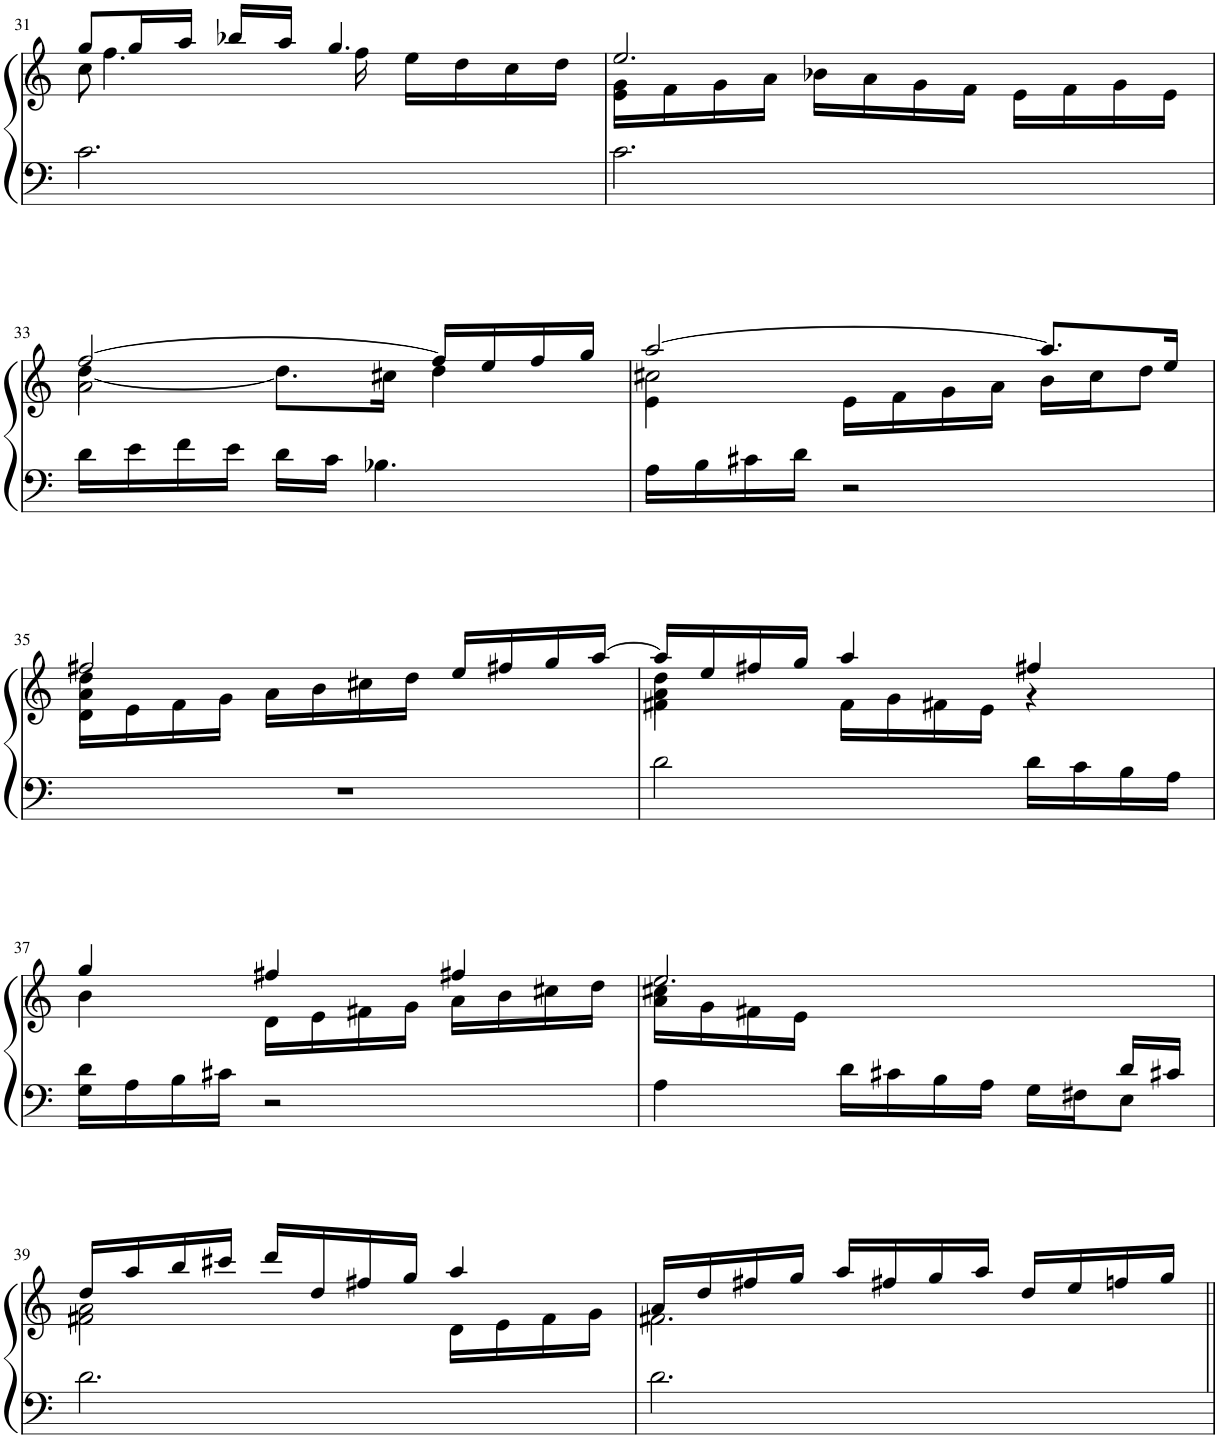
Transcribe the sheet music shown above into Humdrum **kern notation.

**kern	**kern
*part1	*part1
*staff2	*staff1
*I"Piano	*
*I'Pno.	*
!!LO:PB:g=z
*clefF4	*clefG2
*k[]	*k[]
*M3/4	*M3/4
=31	=31
*	*^
*	*	*^
2.c\	8gg/L	16ryy	8cc\
.	.	4.ff\	.
.	16gg/L	.	2ryy
.	16aa/JJ	.	.
.	16bb-X/LL	.	.
.	16aa/JJ	.	.
.	4.gg/	.	.
.	.	16ff\	.
.	.	16ee\LL	.
.	.	16dd\	.
.	.	16cc\	8ryy
.	.	16dd\JJ	.
*	*	*v	*v
=32	=32	=32
2.c\	2.ee/	16e\ 16g\LL
.	.	16f\
.	.	16g\
.	.	16a\JJ
.	.	16b-X\LL
.	.	16a\
.	.	16g\
.	.	16f\JJ
.	.	16e\LL
.	.	16f\
.	.	16g\
.	.	16e\JJ
!!LO:LB:g=z
=33	=33	=33
*	*	*^
16d\LL	[2ff/	[4dd\	2a\
16e\	.	.	.
16f\	.	.	.
16e\JJ	.	.	.
16d\LL	.	8.dd\L]	.
16c\JJ	.	.	.
4.B-X\	.	.	.
.	.	16cc#X\Jk	.
.	16ff/LL]	4dd\	4ryy
.	16ee/	.	.
.	16ff/	.	.
.	16gg/JJ	.	.
=34	=34	=34	=34
16A\LL	[2aa/	4e\	2cc#X\
16B\	.	.	.
16c#X\	.	.	.
16d\JJ	.	.	.
2r	.	16e\LL	.
.	.	16f\	.
.	.	16g\	.
.	.	16a\JJ	.
.	8.aa/L]	16b\LL	4ryy
.	.	16cc#\J	.
.	.	8dd\J	.
.	16ee/Jk	.	.
!!LO:LB:g=z	!!	!!
=35	=35	=35	=35
2.r	2ff#X/	16d\LL	4a\ 4dd\
.	.	16e\	.
.	.	16f\	.
.	.	16g\JJ	.
.	.	16a\LL	2ryy
.	.	16b\	.
.	.	16cc#X\	.
.	.	16dd\JJ	.
.	16ee/LL	4ryy	.
.	16ff#X/	.	.
.	16gg/	.	.
.	[16aa/JJ	.	.
=36	=36	=36	=36
2d\	16aa/LL]	4dd\	4f#X\ 4a\
.	16ee/	.	.
.	16ff#X/	.	.
.	16gg/JJ	.	.
.	4aa/	16f#\LL	2ryy
.	.	16g\	.
.	.	16f#X\	.
.	.	16e\JJ	.
16d\LL	4ff#X/	4r	.
16c\	.	.	.
16B\	.	.	.
16A\JJ	.	.	.
*	*	*v	*v
!!LO:LB:g=z
=37	=37	=37
16G\ 16d\LL	4gg/	4b\
16A\	.	.
16B\	.	.
16c#X\JJ	.	.
2r	4ff#X/	16d\LL
.	.	16e\
.	.	16f#X\
.	.	16g\JJ
.	4ff#X/	16a\LL
.	.	16b\
.	.	16cc#X\
.	.	16dd\JJ
=38	=38	=38
*^	*	*
4A\	8ryy	2.ee/	16a\ 16cc#X\LL
.	.	.	16g\
*v	*v	*	*
.	.	16f#X\
.	.	16e\JJ
16d\LL	.	2ryy
16c#X\	.	.
16B\	.	.
16A\JJ	.	.
16G\LL	.	.
16F#X\J	.	.
*^	*	*
8E\J	16d/LL	.	.
.	16c#X/JJ	.	.
*v	*v	*	*
!!LO:LB:g=z	!!
=39	=39	=39
2.d\	16dd/LL	2f#X\ 2a\
.	16aa/	.
.	16bb/	.
.	16ccc#X/JJ	.
.	16ddd/LL	.
.	16dd/	.
.	16ff#X/	.
.	16gg/JJ	.
.	4aa/	16d\LL
.	.	16e\
.	.	16f#\
.	.	16g\JJ
=40	=40	=40
2.d\	16a/LL	2.f#X\
.	16dd/	.
.	16ff#X/	.
.	16gg/JJ	.
.	16aa/LL	.
.	16ff#X/	.
.	16gg/	.
.	16aa/JJ	.
.	16dd/LL	.
.	16ee/	.
.	16ffn/	.
.	16gg/JJ	.
*	*v	*v
=||	=||
*-	*-
